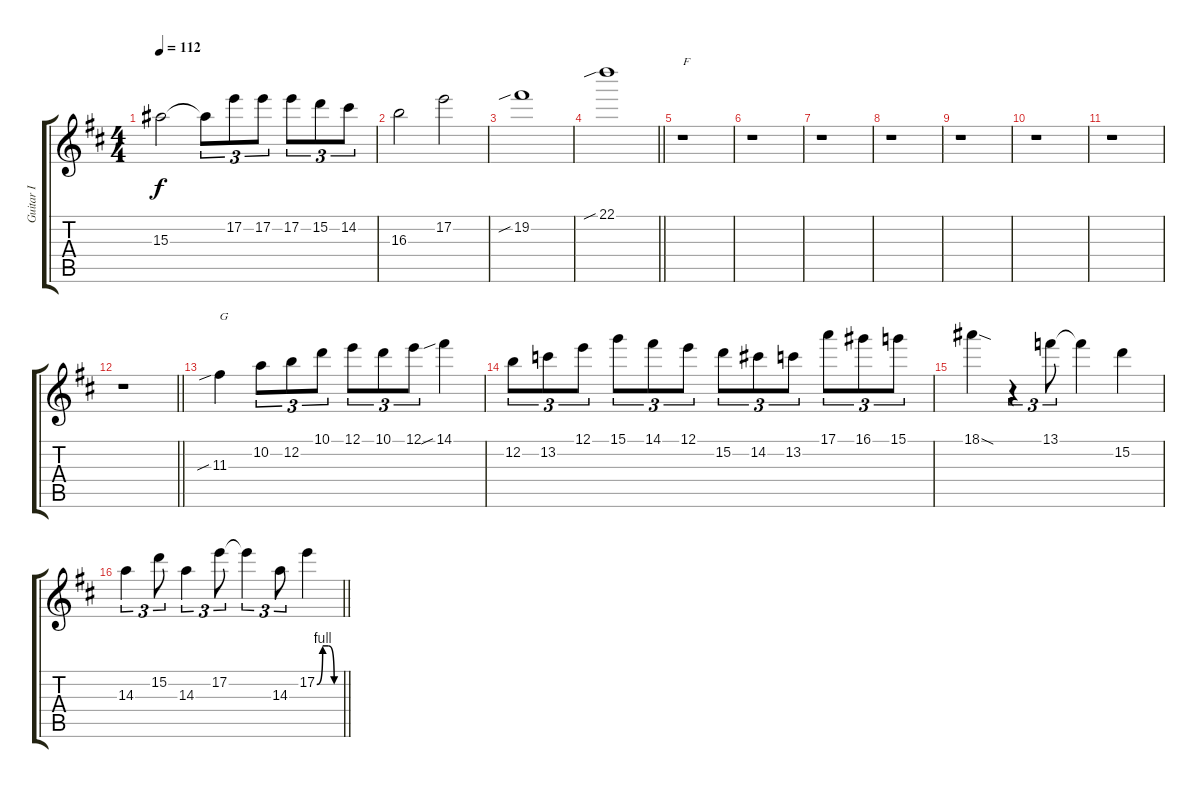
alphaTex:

\track ("Guitar I" "Guitar I") {instrument overdrivenguitar}
\staff {score tabs}
\tuning (E4 B3 G3 D3 A2 E2) {hide}
\ts (4 4)
\tempo 112
\clef g2
\ks d
15.3.2{dy f} 15.3{t}.8{tu (3 2)} 17.2.8{tu (3 2)} 17.2.8{tu (3 2)} 17.2.8{tu (3 2)} 15.2.8{tu (3 2)} 14.2.8{tu (3 2)} |
16.3.2 17.2.2 |
19.2{sib}.1 |
\barLineRight lightlight
22.1{sib}.1 |
r.1{txt "F"} |
r.1 |
r.1 |
r.1 |
r.1 |
r.1 |
r.1 |
\barLineRight lightlight
r.1 |
11.3{sib}.4{txt "G"} 10.2.8{tu (3 2)} 12.2.8{tu (3 2)} 10.1.8{tu (3 2)} 12.1.8{tu (3 2)} 10.1.8{tu (3 2)} 12.1.8{tu (3 2)} 14.1{sib}.4 |
12.2.8{tu (3 2)} 13.2.8{tu (3 2)} 12.1.8{tu (3 2)} 15.1.8{tu (3 2)} 14.1.8{tu (3 2)} 12.1.8{tu (3 2)} 15.2.8{tu (3 2)} 14.2.8{tu (3 2)} 13.2.8{tu (3 2)} 17.1.8{tu (3 2)} 16.1.8{tu (3 2)} 15.1.8{tu (3 2)} |
18.1{sod}.4 r.4{tu (3 2)} 13.1.8{tu (3 2)} 13.1{t}.4 15.2.4 |
\barLineRight lightlight
14.3.4{tu (3 2)} 15.2.8{tu (3 2)} 14.3.4{tu (3 2)} 17.2.8{tu (3 2)} 17.2{t}.4{tu (3 2)} 14.3.8{tu (3 2)} 17.2{be (custom 0 0 15 4 30 4 45 0 60 0)}.4
